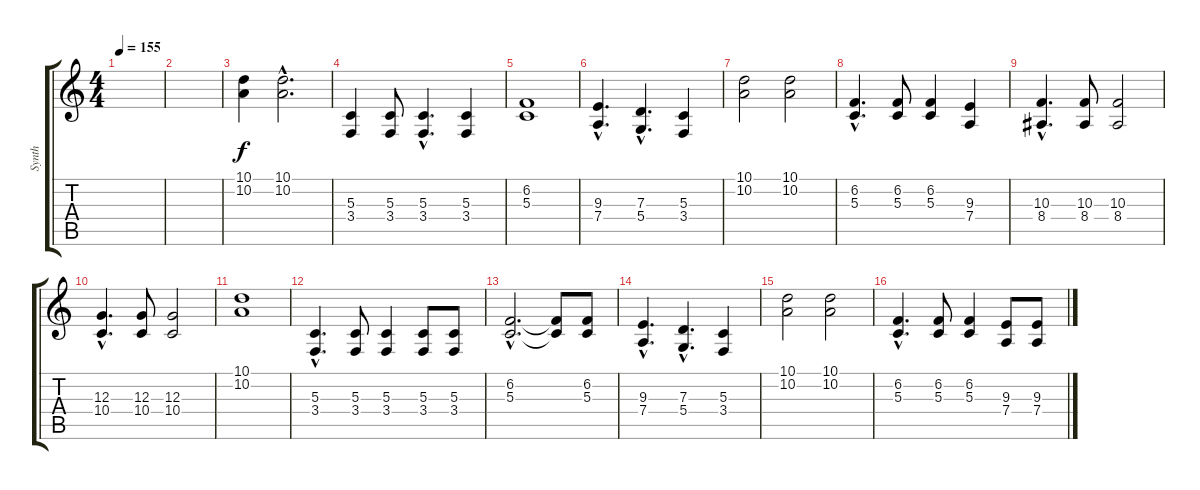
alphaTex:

\track ("Synth" "Synth") {instrument glockenspiel}
\staff {score tabs}
\tuning (E4 B3 G3 D3 A2 E2) {hide}
\ts (4 4)
\tempo 155
\clef g2
\ks c
|
|
(10.1 10.2).4 (10.1{hac} 10.2{hac}).2{d} |
(5.3 3.4).4 (5.3 3.4).8 (5.3{hac} 3.4{hac}).4{d} (5.3 3.4).4 |
(6.2 5.3).1 |
(9.3{hac} 7.4{hac}).4{d} (7.3{hac} 5.4{hac}).4{d} (5.3 3.4).4 |
(10.1 10.2).2 (10.1 10.2).2 |
(6.2{hac} 5.3{hac}).4{d} (6.2 5.3).8 (6.2 5.3).4 (9.3 7.4).4 |
(10.3{hac} 8.4{hac}).4{d} (10.3 8.4).8 (10.3 8.4).2 |
(12.3{hac} 10.4{hac}).4{d} (12.3 10.4).8 (12.3 10.4).2 |
(10.1 10.2).1 |
(5.3{hac} 3.4{hac}).4{d} (5.3 3.4).8 (5.3 3.4).4 (5.3 3.4).8 (5.3 3.4).8 |
(6.2{hac} 5.3{hac}).2{d} (6.2{t} 5.3{t}).8 (6.2 5.3).8 |
(9.3{hac} 7.4{hac}).4{d} (7.3{hac} 5.4{hac}).4{d} (5.3 3.4).4 |
(10.1 10.2).2 (10.1 10.2).2 |
(6.2{hac} 5.3{hac}).4{d} (6.2 5.3).8 (6.2 5.3).4 (9.3 7.4).8 (9.3 7.4).8
